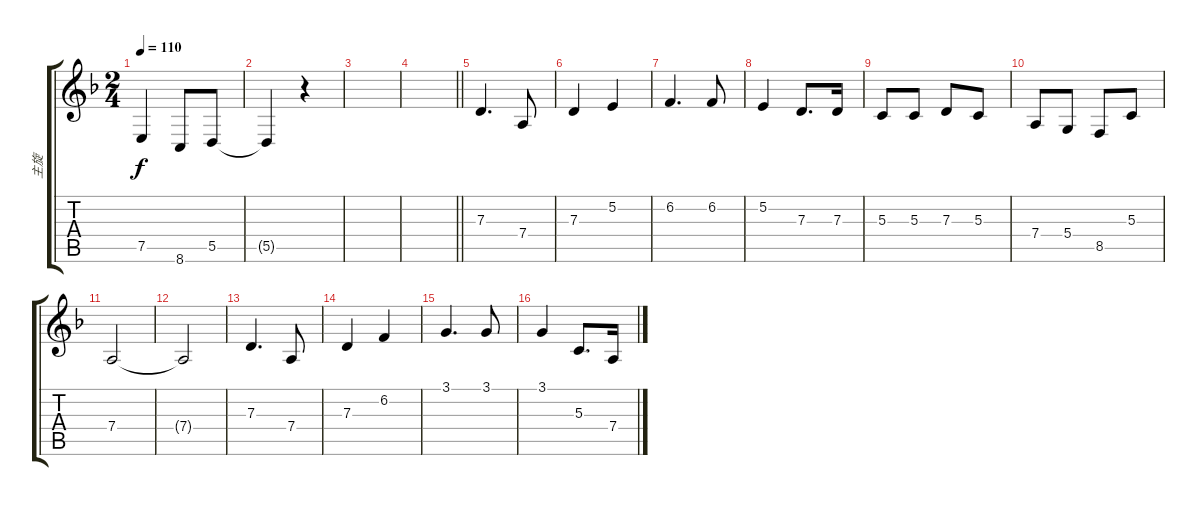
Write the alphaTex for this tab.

\track ("主旋" "主旋") {instrument tangoaccordion}
\staff {score tabs}
\tuning (E4 B3 G3 D3 A2 E2) {hide}
\ts (2 4)
\tempo 110
\clef g2
\ks dminor
7.5.4{dy f} 8.6.8 5.5.8 |
5.5{t}.4 r.4 |
|
\barLineRight lightlight
|
7.3.4{d} 7.4.8 |
7.3.4 5.2.4 |
6.2.4{d} 6.2.8 |
5.2.4 7.3.8{d} 7.3.16 |
5.3.8 5.3.8 7.3.8 5.3.8 |
7.4.8 5.4.8 8.5.8 5.3.8 |
7.4.2 |
7.4{t}.2 |
7.3.4{d} 7.4.8 |
7.3.4 6.2.4 |
3.1.4{d} 3.1.8 |
3.1.4 5.3.8{d} 7.4.16
